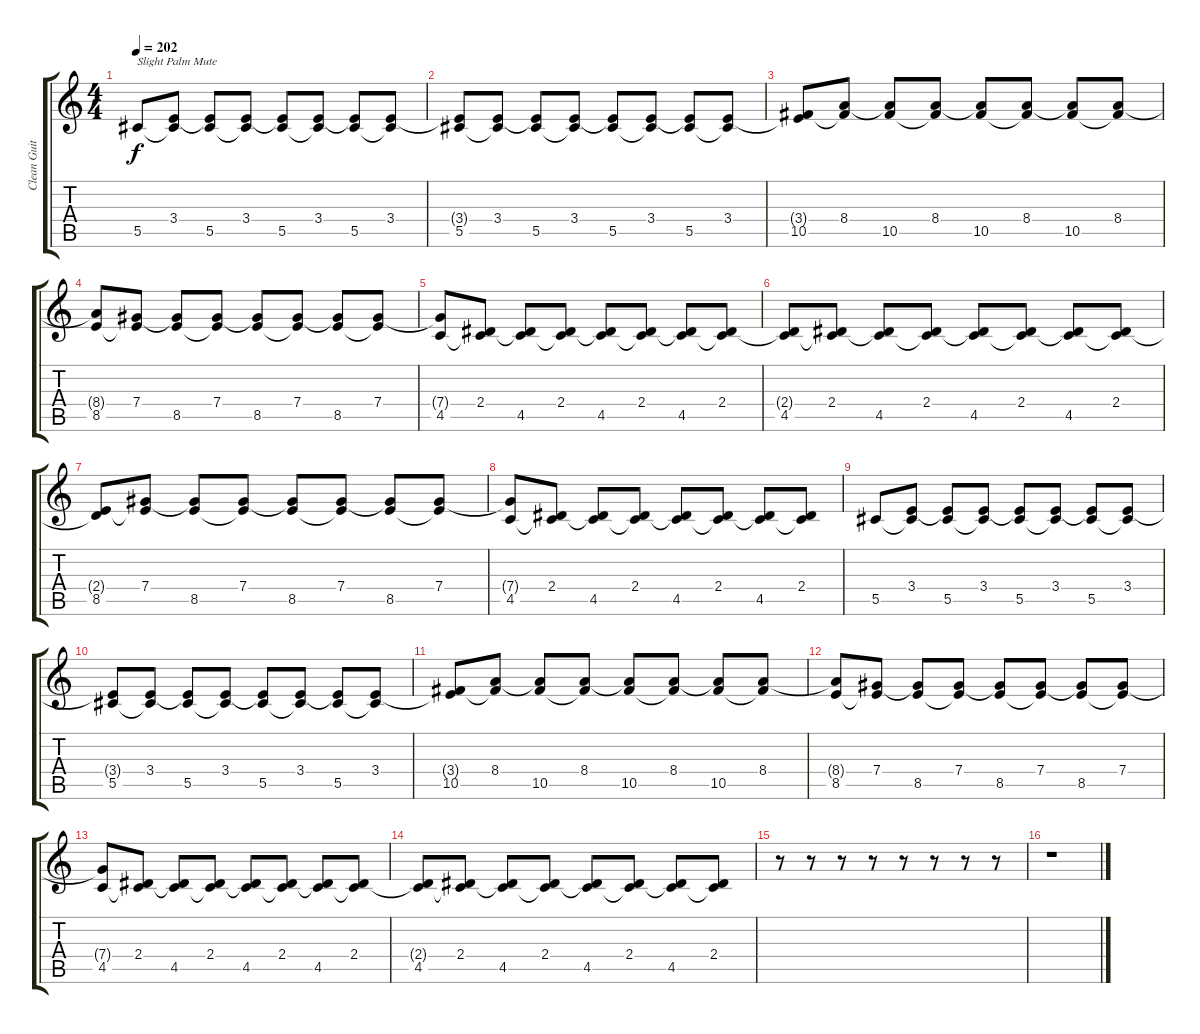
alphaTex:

\track ("Clean Guitar" "Clean Guit") {instrument electricguitarjazz}
\staff {score tabs}
\tuning (Eb4 Bb3 Gb3 Db3 Ab2 Db2) {hide}
\ts (4 4)
\tempo 202
\clef g2
\ks c
5.5.8{txt "Slight Palm Mute" dy f} (3.4 5.5{t}).8 (3.4{t} 5.5).8 (3.4 5.5{t}).8 (3.4{t} 5.5).8 (3.4 5.5{t}).8 (3.4{t} 5.5).8 (3.4 5.5{t}).8 |
(3.4{t} 5.5).8 (3.4 5.5{t}).8 (3.4{t} 5.5).8 (3.4 5.5{t}).8 (3.4{t} 5.5).8 (3.4 5.5{t}).8 (3.4{t} 5.5).8 (3.4 5.5{t}).8 |
(3.4{t} 10.5).8 (8.4 10.5{t}).8 (8.4{t} 10.5).8 (8.4 10.5{t}).8 (8.4{t} 10.5).8 (8.4 10.5{t}).8 (8.4{t} 10.5).8 (8.4 10.5{t}).8 |
(8.4{t} 8.5).8 (7.4 8.5{t}).8 (7.4{t} 8.5).8 (7.4 8.5{t}).8 (7.4{t} 8.5).8 (7.4 8.5{t}).8 (7.4{t} 8.5).8 (7.4 8.5{t}).8 |
(7.4{t} 4.5).8 (2.4 4.5{t}).8 (2.4{t} 4.5).8 (2.4 4.5{t}).8 (2.4{t} 4.5).8 (2.4 4.5{t}).8 (2.4{t} 4.5).8 (2.4 4.5{t}).8 |
(2.4{t} 4.5).8 (2.4 4.5{t}).8 (2.4{t} 4.5).8 (2.4 4.5{t}).8 (2.4{t} 4.5).8 (2.4 4.5{t}).8 (2.4{t} 4.5).8 (2.4 4.5{t}).8 |
(2.4{t} 8.5).8 (7.4 8.5{t}).8 (7.4{t} 8.5).8 (7.4 8.5{t}).8 (7.4{t} 8.5).8 (7.4 8.5{t}).8 (7.4{t} 8.5).8 (7.4 8.5{t}).8 |
(7.4{t} 4.5).8 (2.4 4.5{t}).8 (2.4{t} 4.5).8 (2.4 4.5{t}).8 (2.4{t} 4.5).8 (2.4 4.5{t}).8 (2.4{t} 4.5).8 (2.4 4.5{t}).8 |
5.5.8 (3.4 5.5{t}).8 (3.4{t} 5.5).8 (3.4 5.5{t}).8 (3.4{t} 5.5).8 (3.4 5.5{t}).8 (3.4{t} 5.5).8 (3.4 5.5{t}).8 |
(3.4{t} 5.5).8 (3.4 5.5{t}).8 (3.4{t} 5.5).8 (3.4 5.5{t}).8 (3.4{t} 5.5).8 (3.4 5.5{t}).8 (3.4{t} 5.5).8 (3.4 5.5{t}).8 |
(3.4{t} 10.5).8 (8.4 10.5{t}).8 (8.4{t} 10.5).8 (8.4 10.5{t}).8 (8.4{t} 10.5).8 (8.4 10.5{t}).8 (8.4{t} 10.5).8 (8.4 10.5{t}).8 |
(8.4{t} 8.5).8 (7.4 8.5{t}).8 (7.4{t} 8.5).8 (7.4 8.5{t}).8 (7.4{t} 8.5).8 (7.4 8.5{t}).8 (7.4{t} 8.5).8 (7.4 8.5{t}).8 |
(7.4{t} 4.5).8 (2.4 4.5{t}).8 (2.4{t} 4.5).8 (2.4 4.5{t}).8 (2.4{t} 4.5).8 (2.4 4.5{t}).8 (2.4{t} 4.5).8 (2.4 4.5{t}).8 |
(2.4{t} 4.5).8 (2.4 4.5{t}).8 (2.4{t} 4.5).8 (2.4 4.5{t}).8 (2.4{t} 4.5).8 (2.4 4.5{t}).8 (2.4{t} 4.5).8 (2.4 4.5{t}).8 |
r.8 r.8 r.8 r.8 r.8 r.8 r.8 r.8 |
r.1
